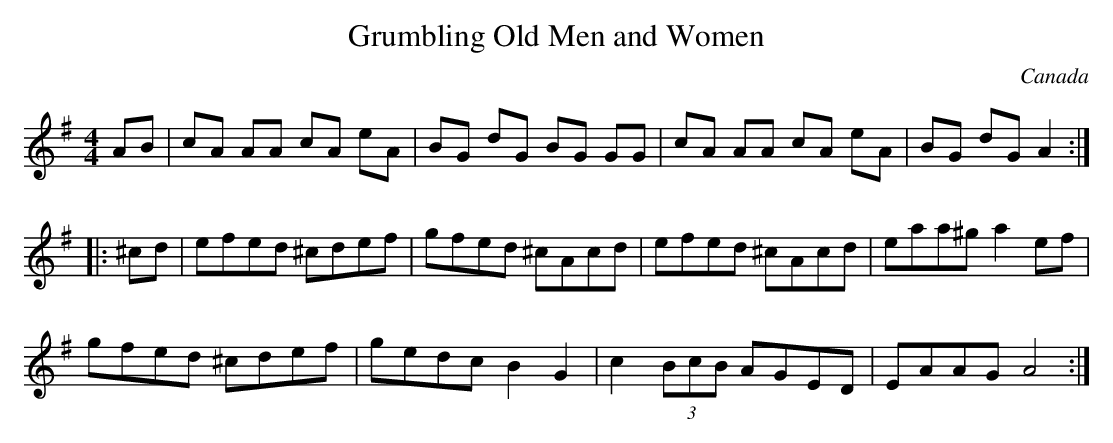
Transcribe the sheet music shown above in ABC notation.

X:1
T:Grumbling Old Men and Women
M:4/4
O:Canada
K:A dorian
AB|\
cA AA cA eA|BG dG BG GG|cA AA cA eA|BG dG A2::
^cd|\
efed ^cdef|gfed ^cAcd|efed ^cAcd|eaa^g a2 ef|
gfed ^cdef|gedc B2G2|c2 (3BcB AGED|EAAG A4:|
